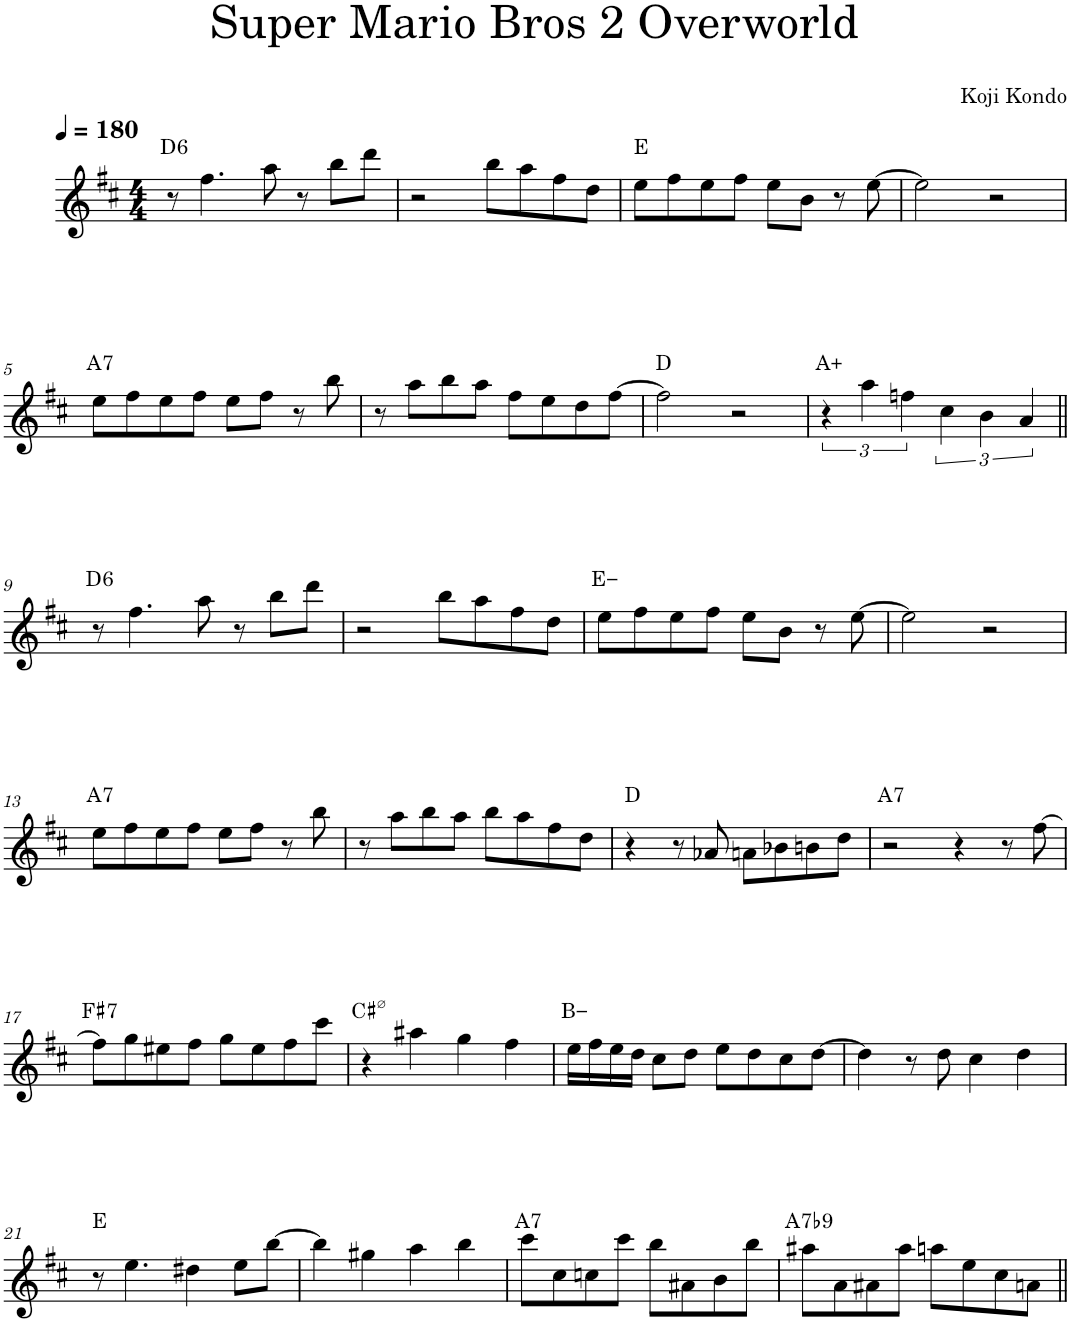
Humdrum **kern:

**kern	**harte
*part1	*part1
*staff1	*
*I"Tenor Saxophone	*
*I'T. Sax.	*
*clefG2	*
*Trd8c14	*
*k[f#c#]	*
*M4/4	*
*MM180	*
=1	=1
!	!LO:H:kt=6
8r	D:maj6
4.ff#\	.
8aa\	.
8r	.
8bb\L	.
8ddd\J	.
=2	=2
2r	.
8bb\L	.
8aa\	.
8ff#\	.
8dd\J	.
=3	=3
8ee\L	E:maj
8ff#\	.
8ee\	.
8ff#\J	.
8ee\L	.
8b\J	.
8r	.
[8ee\	.
=4	=4
2ee\]	.
2r	.
!!LO:LB:g=z
=5	=5
!	!LO:H:kt=7
8ee\L	A:7
8ff#\	.
8ee\	.
8ff#\J	.
8ee\L	.
8ff#\J	.
8r	.
8bb\	.
=6	=6
8r	.
8aa\L	.
8bb\	.
8aa\J	.
8ff#\L	.
8ee\	.
8dd\	.
[8ff#\J	.
=7	=7
2ff#\]	D:maj
2r	.
=8	=8
6r	A:aug
6aa\	.
6ffn\	.
6cc#\	.
6b\	.
6a/	.
!!LO:LB:g=z
=9||	=9||
!	!LO:H:kt=6
8r	D:maj6
4.ff#\	.
8aa\	.
8r	.
8bb\L	.
8ddd\J	.
=10	=10
2r	.
8bb\L	.
8aa\	.
8ff#\	.
8dd\J	.
=11	=11
8ee\L	E:min
8ff#\	.
8ee\	.
8ff#\J	.
8ee\L	.
8b\J	.
8r	.
[8ee\	.
=12	=12
2ee\]	.
2r	.
!!LO:LB:g=z
=13	=13
!	!LO:H:kt=7
8ee\L	A:7
8ff#\	.
8ee\	.
8ff#\J	.
8ee\L	.
8ff#\J	.
8r	.
8bb\	.
=14	=14
8r	.
8aa\L	.
8bb\	.
8aa\J	.
8bb\L	.
8aa\	.
8ff#\	.
8dd\J	.
=15	=15
4r	D:maj
8r	.
8a-X/	.
8an\L	.
8b-X\	.
8bn\	.
8dd\J	.
=16	=16
!	!LO:H:kt=7
2r	A:7
4r	.
8r	.
[8ff#\	.
!!LO:LB:g=z
=17	=17
!	!LO:H:kt=7
8ff#\L]	F#:7
8gg\	.
8ee#X\	.
8ff#\J	.
8gg\L	.
8ee#\	.
8ff#\	.
8ccc#\J	.
=18	=18
4r	C#:hdim7
4aa#X\	.
4gg\	.
4ff#\	.
=19	=19
16ee\LL	B:min
16ff#\	.
16ee\	.
16dd\JJ	.
8cc#\L	.
8dd\J	.
8ee\L	.
8dd\	.
8cc#\	.
[8dd\J	.
=20	=20
4dd\]	.
8r	.
8dd\	.
4cc#\	.
4dd\	.
!!LO:LB:g=z
=21	=21
8r	E:maj
4.ee\	.
4dd#X\	.
8ee\L	.
[8bb\J	.
=22	=22
4bb\]	.
4gg#X\	.
4aa\	.
4bb\	.
=23	=23
!	!LO:H:kt=7
8ccc#\L	A:7
8cc#\	.
8ccn\	.
8ccc#\J	.
8bb\L	.
8a#X\	.
8b\	.
8bb\J	.
=24	=24
!	!LO:H:kt=7
8aa#X\L	A:7(b9)
8a\	.
8a#X\	.
8aa#\J	.
8aan\L	.
8ee\	.
8cc#\	.
8an\J	.
=||	=||
*-	*-
